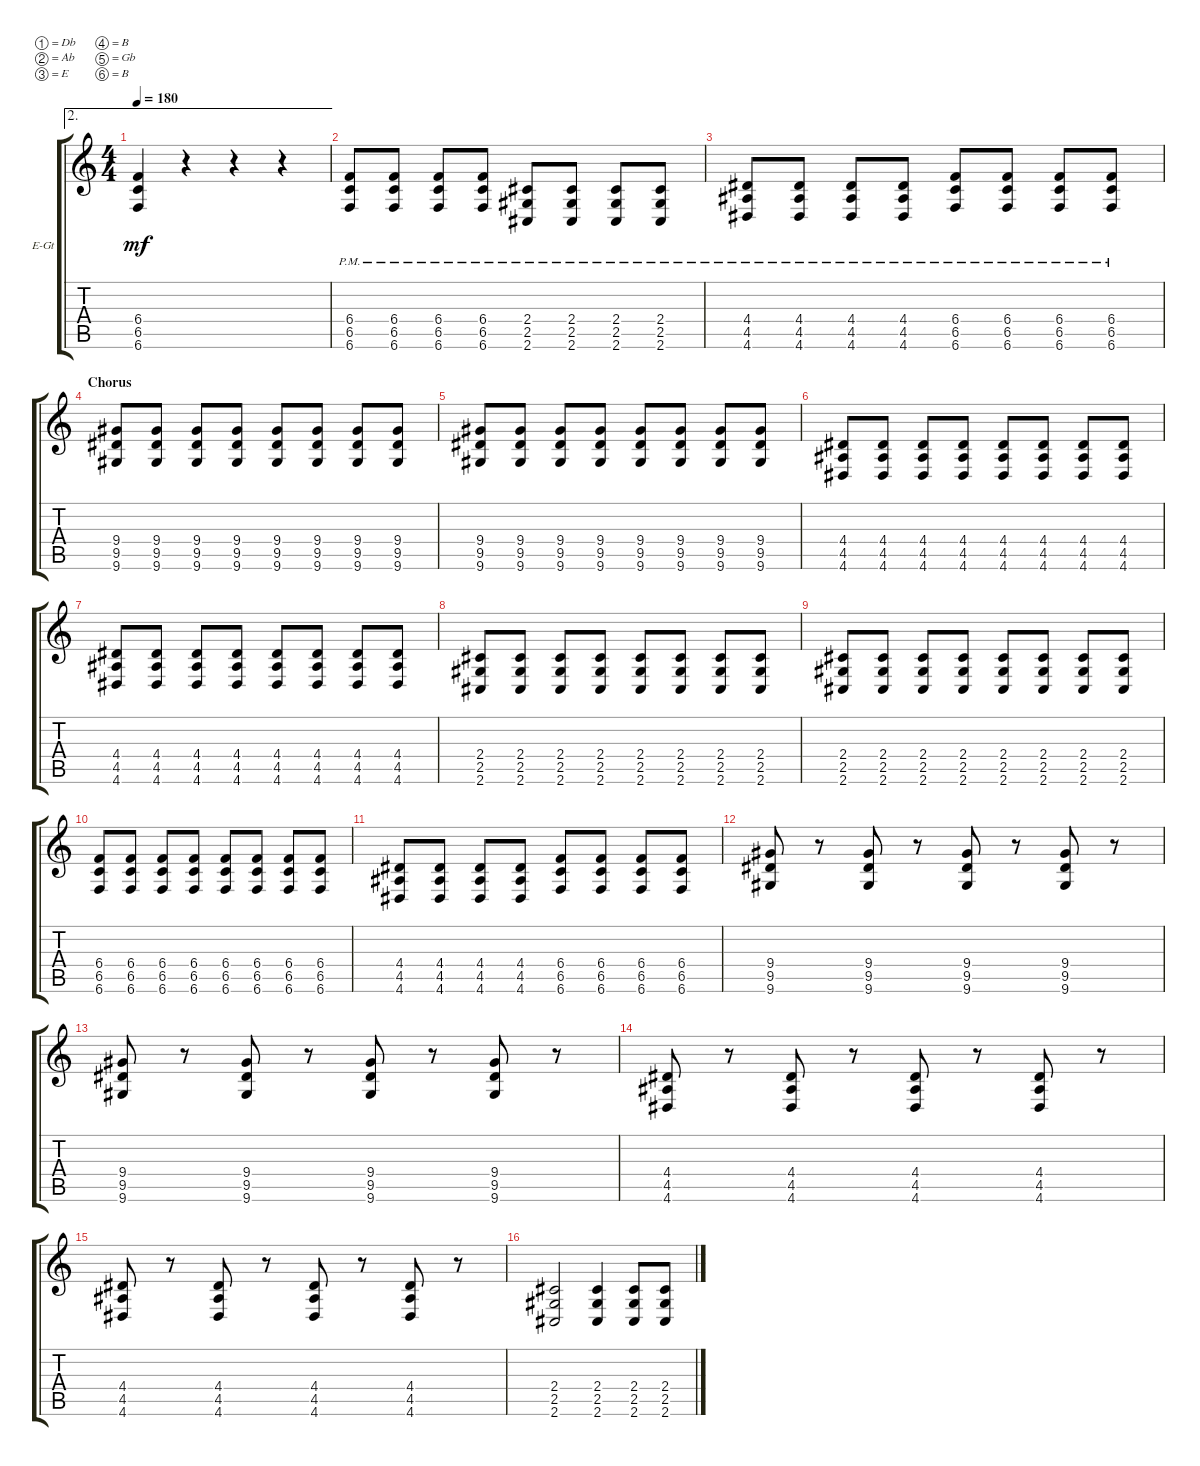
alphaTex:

\bracketExtendMode groupsimilarinstruments
\firstSystemTrackNameOrientation horizontal
\otherSystemsTrackNameOrientation horizontal
\track ("Electric Guitar 2" "E-Gt") {instrument distortionguitar}
\staff {score tabs}
\tuning (Db4 Ab3 E3 B2 Gb2 B1)
\ae 2
\ts (4 4)
\tempo 180
\clef g2
\ks c
(6.4 6.5 6.6).4{dy mf} r.4 r.4 r.4 |
(6.6{pm} 6.5{pm} 6.4{pm}).8 (6.6{pm} 6.5{pm} 6.4{pm}).8 (6.6{pm} 6.5{pm} 6.4{pm}).8 (6.6{pm} 6.5{pm} 6.4{pm}).8 (2.6{pm} 2.5{pm} 2.4{pm}).8 (2.6{pm} 2.5{pm} 2.4{pm}).8 (2.6{pm} 2.5{pm} 2.4{pm}).8 (2.6{pm} 2.5{pm} 2.4{pm}).8 |
(4.6{pm} 4.5{pm} 4.4{pm}).8 (4.6{pm} 4.5{pm} 4.4{pm}).8 (4.6{pm} 4.5{pm} 4.4{pm}).8 (4.6{pm} 4.5{pm} 4.4{pm}).8 (6.6{pm} 6.5{pm} 6.4{pm}).8 (6.6{pm} 6.5{pm} 6.4{pm}).8 (6.6{pm} 6.5{pm} 6.4{pm}).8 (6.6{pm} 6.5{pm} 6.4{pm}).8 |
\section ("" "Chorus")
(9.6 9.5 9.4).8 (9.6 9.5 9.4).8 (9.6 9.5 9.4).8 (9.6 9.5 9.4).8 (9.6 9.5 9.4).8 (9.6 9.5 9.4).8 (9.6 9.5 9.4).8 (9.6 9.5 9.4).8 |
(9.6 9.5 9.4).8 (9.6 9.5 9.4).8 (9.6 9.5 9.4).8 (9.6 9.5 9.4).8 (9.6 9.5 9.4).8 (9.6 9.5 9.4).8 (9.6 9.5 9.4).8 (9.6 9.5 9.4).8 |
(4.6 4.5 4.4).8 (4.6 4.5 4.4).8 (4.6 4.5 4.4).8 (4.6 4.5 4.4).8 (4.6 4.5 4.4).8 (4.6 4.5 4.4).8 (4.6 4.5 4.4).8 (4.6 4.5 4.4).8 |
(4.6 4.5 4.4).8 (4.6 4.5 4.4).8 (4.6 4.5 4.4).8 (4.6 4.5 4.4).8 (4.6 4.5 4.4).8 (4.6 4.5 4.4).8 (4.6 4.5 4.4).8 (4.6 4.5 4.4).8 |
(2.6 2.5 2.4).8 (2.6 2.5 2.4).8 (2.6 2.5 2.4).8 (2.6 2.5 2.4).8 (2.6 2.5 2.4).8 (2.6 2.5 2.4).8 (2.6 2.5 2.4).8 (2.6 2.5 2.4).8 |
(2.6 2.5 2.4).8 (2.6 2.5 2.4).8 (2.6 2.5 2.4).8 (2.6 2.5 2.4).8 (2.6 2.5 2.4).8 (2.6 2.5 2.4).8 (2.6 2.5 2.4).8 (2.6 2.5 2.4).8 |
(6.6 6.4 6.5).8 (6.6 6.4 6.5).8 (6.6 6.4 6.5).8 (6.6 6.4 6.5).8 (6.6 6.4 6.5).8 (6.6 6.4 6.5).8 (6.6 6.4 6.5).8 (6.6 6.4 6.5).8 |
(4.6 4.5 4.4).8 (4.6 4.5 4.4).8 (4.6 4.5 4.4).8 (4.6 4.5 4.4).8 (6.6 6.5 6.4).8 (6.6 6.5 6.4).8 (6.6 6.5 6.4).8 (6.6 6.5 6.4).8 |
(9.6 9.5 9.4).8 r.8 (9.6 9.5 9.4).8 r.8 (9.6 9.5 9.4).8 r.8 (9.6 9.5 9.4).8 r.8 |
(9.6 9.5 9.4).8 r.8 (9.6 9.5 9.4).8 r.8 (9.6 9.5 9.4).8 r.8 (9.6 9.5 9.4).8 r.8 |
(4.6 4.5 4.4).8 r.8 (4.4 4.5 4.6).8 r.8 (4.6 4.5 4.4).8 r.8 (4.4 4.5 4.6).8 r.8 |
(4.6 4.5 4.4).8 r.8 (4.4 4.5 4.6).8 r.8 (4.6 4.5 4.4).8 r.8 (4.4 4.5 4.6).8 r.8 |
(2.6 2.5 2.4).2 (2.4 2.5 2.6).4 (2.6 2.5 2.4).8 (2.4 2.5 2.6).8
